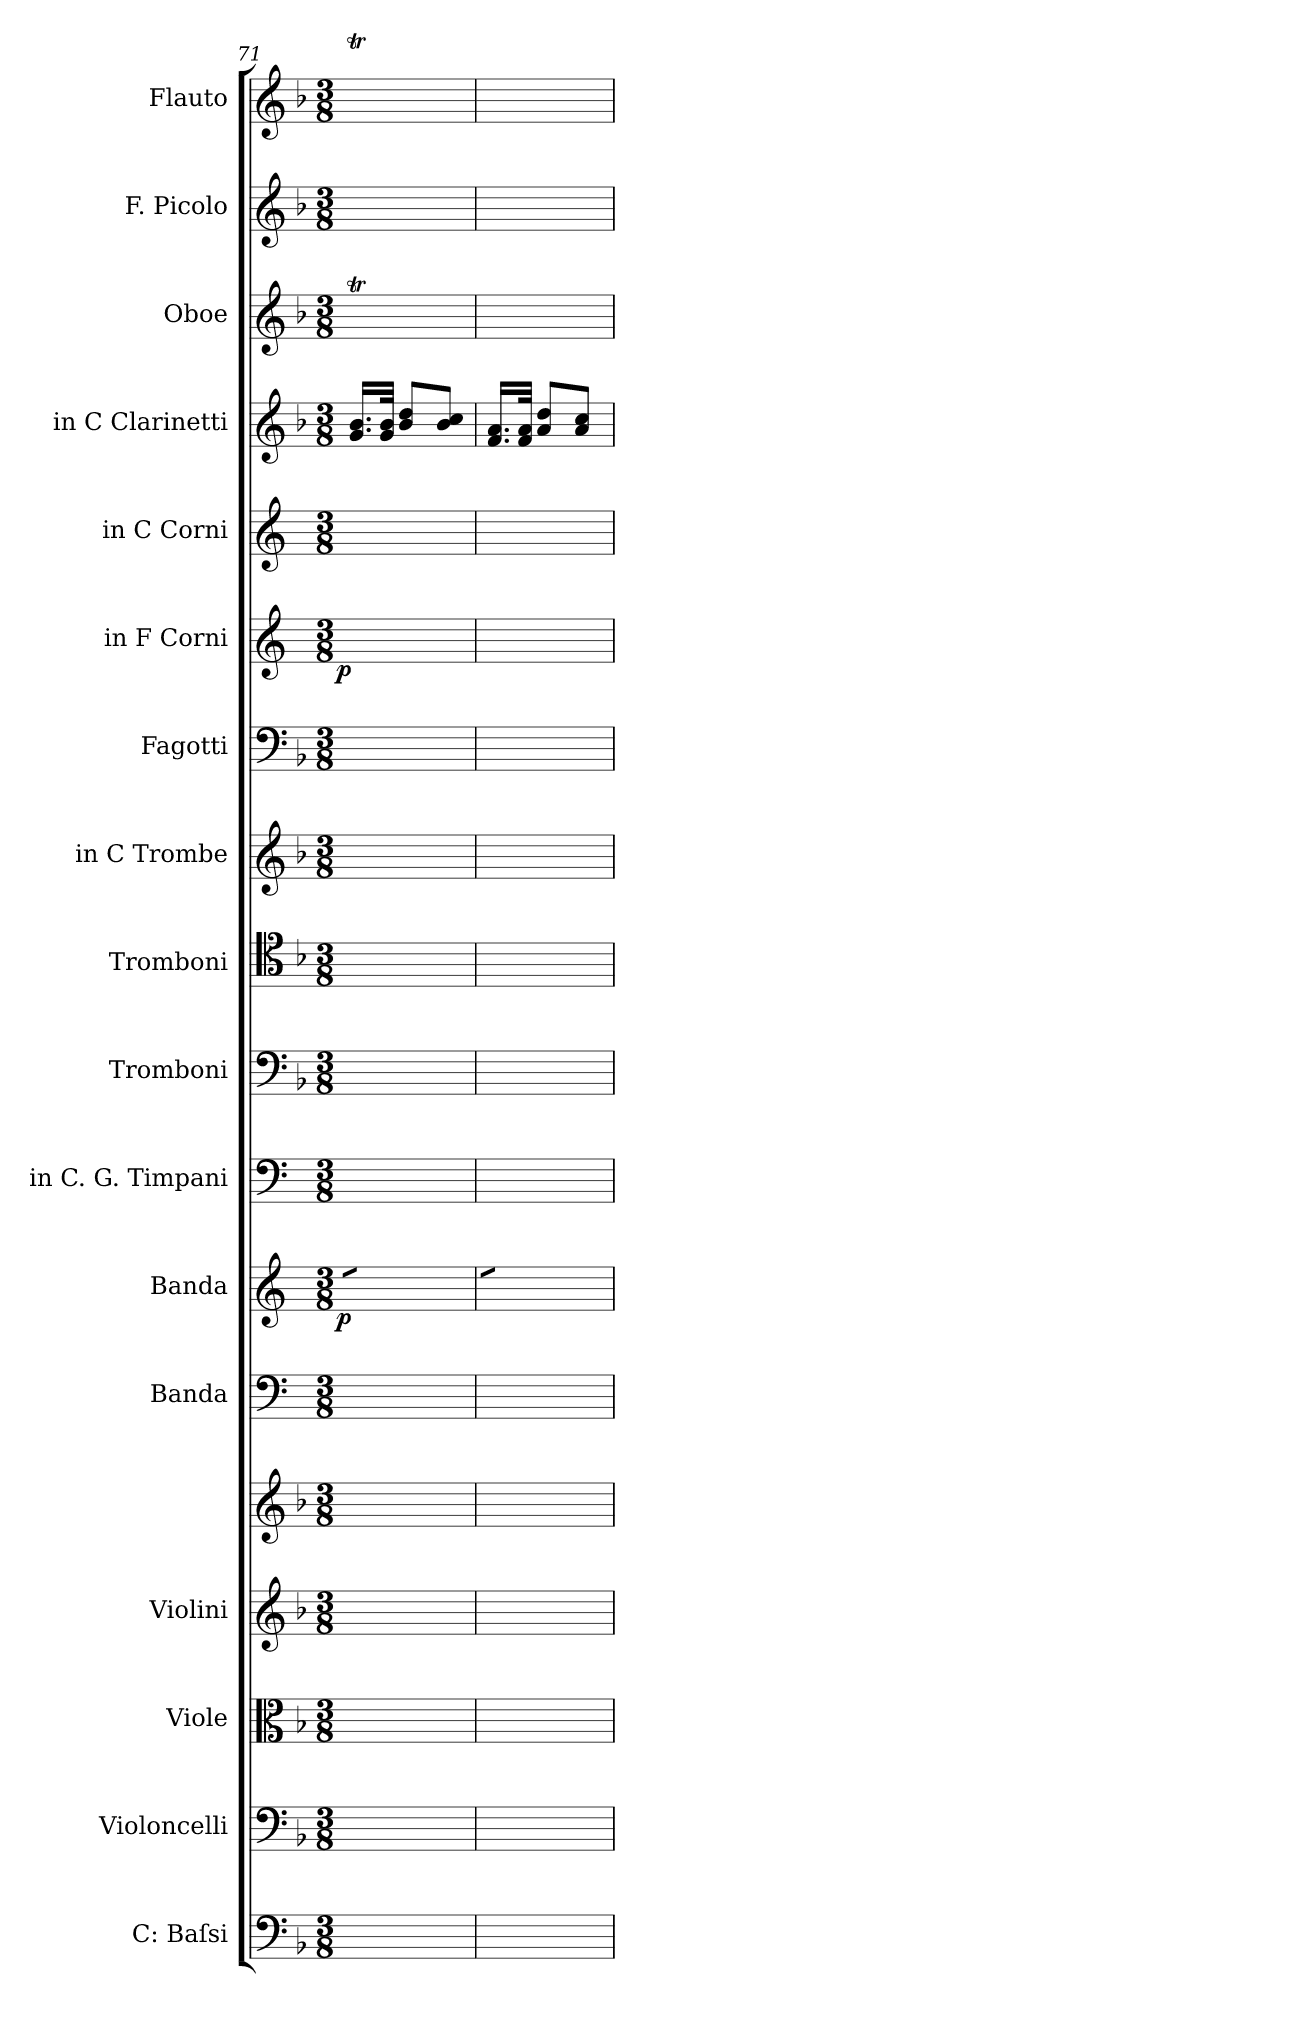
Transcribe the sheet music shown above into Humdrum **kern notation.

**kern	**kern	**kern	**kern	**kern	**kern	**kern	**dynam	**kern	**kern	**kern	**kern	**kern	**kern	**dynam	**kern	**kern	**kern	**kern	**kern
*part18	*part17	*part16	*part15	*part14	*part13	*part12	*part12	*part11	*part10	*part9	*part8	*part7	*part6	*part6	*part5	*part4	*part3	*part2	*part1
*staff18	*staff17	*staff16	*staff15	*staff14	*staff13	*staff12	*staff12	*staff11	*staff10	*staff9	*staff8	*staff7	*staff6	*staff6	*staff5	*staff4	*staff3	*staff2	*staff1
*I"C: Baſsi	*I"Violoncelli	*I"Viole	*I"Violini	*	*I"Banda	*I"Banda	*	*I"in C. G. Timpani	*I"Tromboni	*I"Tromboni	*I"in C Trombe	*I"Fagotti	*I"in F Corni	*	*I"in C Corni	*I"in C Clarinetti	*I"Oboe	*I"F. Picolo	*I"Flauto
*	*I'Vc	*	*I'Vln	*	*	*	*	*I'Timp	*I'Trb	*I'Trb	*	*	*	*	*	*I'Cl	*I'Ob	*	*I'Fl
*clefF4	*clefF4	*clefC3	*clefG2	*clefG2	*clefF4	*clefG2	*	*clefF4	*clefF4	*clefC4	*clefG2	*clefF4	*clefG2	*	*clefG2	*clefG2	*clefG2	*clefG2	*clefG2
*	*	*	*	*	*	*	*	*	*	*	*	*	*ITrd4c7	*	*	*	*	*	*
*k[b-]	*k[b-]	*k[b-]	*k[b-]	*k[b-]	*k[]	*k[]	*	*k[]	*k[b-]	*k[b-]	*k[b-]	*k[b-]	*k[b-]	*	*k[]	*k[b-]	*k[b-]	*k[b-]	*k[b-]
*M3/8	*M3/8	*M3/8	*M3/8	*M3/8	*M3/8	*M3/8	*	*M3/8	*M3/8	*M3/8	*M3/8	*M3/8	*M3/8	*	*M3/8	*M3/8	*M3/8	*M3/8	*M3/8
=71	=71	=71	=71	=71	=71	=71	=71	=71	=71	=71	=71	=71	=71	=71	=71	=71	=71	=71	=71
!	!	!	!	!	!	!	!LO:DY:rj	!	!	!	!	!	!	!LO:DY:rj	!	!	!	!	!
*	*	*	*	*	*	*tremolo	*	*	*	*	*	*	*	*	*	*	*	*	*
8C/yy	8C/yy	8ryy	8ryy	4.ryy	4.ryy	8Ree\yyL	p	4.ryy	4.ryy	4.ryy	16.gyy/ 16.b-yy/LL	16C'\LLyy	16.cyy/ 16.gyy/LL	p	4.ryy	16.g/ 16.b-/LL	[4.ccT/yy	4.ryy	[4.cccT\yy
.	.	.	.	.	.	.	.	.	.	.	.	16c\yy	.	.	.	.	.	.	.
.	.	.	.	.	.	.	.	.	.	.	32gyy/ 32b-yy/JJk	.	32cyy/ 32gyy/JJk	.	.	32g/ 32b-/JJk	.	.	.
8ryy	8ryy	8Gyy/ 8cyy/L	8B-yy/ 8eyy/L	.	.	8Ree\yy	.	.	.	.	8b-yy/ 8ddyy/L	16Eyy\ 16B-yy\	8cyy/ 8gyy/L	.	.	8b-/ 8dd/L	.	.	.
.	.	.	.	.	.	.	.	.	.	.	.	16Cyy\ 16cyy\	.	.	.	.	.	.	.
8ryy	8ryy	8Gyy/ 8cyy/J	8B-yy/ 8eyy/J	.	.	8Ree\yyJ	.	.	.	.	8ayy/ 8ccyy/J	16Eyy\ 16B-yy\	8cyy/ 8gyy/J	.	.	8b-/ 8cc/J	.	.	.
.	.	.	.	.	.	.	.	.	.	.	.	16Cyy\ 16cyy\JJ	.	.	.	.	.	.	.
=72	=72	=72	=72	=72	=72	=72	=72	=72	=72	=72	=72	=72	=72	=72	=72	=72	=72	=72	=72
8F\yy	8F\yy	8ryy	8ryy	4.ryy	4.ryy	8Ree\yyL	.	4.ryy	4.ryy	4.ryy	16.fyy/ 16.ayy/LL	16F'\LLyy	16.Ayy/ 16.fyy/LL	.	4.ryy	16.f/ 16.a/LL	4.cc/yy]	4.ryy	4.ccc\yy]
.	.	.	.	.	.	.	.	.	.	.	.	16c\yy	.	.	.	.	.	.	.
.	.	.	.	.	.	.	.	.	.	.	32fyy/ 32ayy/JJk	.	32Ayy/ 32fyy/JJk	.	.	32f/ 32a/JJk	.	.	.
8ryy	8ryy	8Fyy/ 8cyy/L	8Ayy/ 8fyy/L	.	.	8Ree\yy	.	.	.	.	8ayy/ 8ccyy/L	16Fyy\ 16Ayy\	8Ayy/ 8fyy/L	.	.	8a/ 8dd/L	.	.	.
.	.	.	.	.	.	.	.	.	.	.	.	16Cyy\ 16cyy\	.	.	.	.	.	.	.
8ryy	8ryy	8Fyy/ 8cyy/J	8Ayy/ 8fyy/J	.	.	8Ree\yyJ	.	.	.	.	8ayy/ 8ccyy/J	16Fyy\ 16Ayy\	8Ayy/ 8fyy/J	.	.	8a/ 8cc/J	.	.	.
*	*	*	*	*	*	*Xtremolo	*	*	*	*	*	*	*	*	*	*	*	*	*
.	.	.	.	.	.	.	.	.	.	.	.	16Cyy\ 16cyy\JJ	.	.	.	.	.	.	.
.	.	.	.	.	.	.	.	.	.	.	.	.	.	.	.	.	16qqbn/LLyy	.	16qqbbn/LLyy
.	.	.	.	.	.	.	.	.	.	.	.	.	.	.	.	.	16qqcc/JJyy	.	16qqccc/JJyy
=	=	=	=	=	=	=	=	=	=	=	=	=	=	=	=	=	=	=	=
*-	*-	*-	*-	*-	*-	*-	*-	*-	*-	*-	*-	*-	*-	*-	*-	*-	*-	*-	*-
